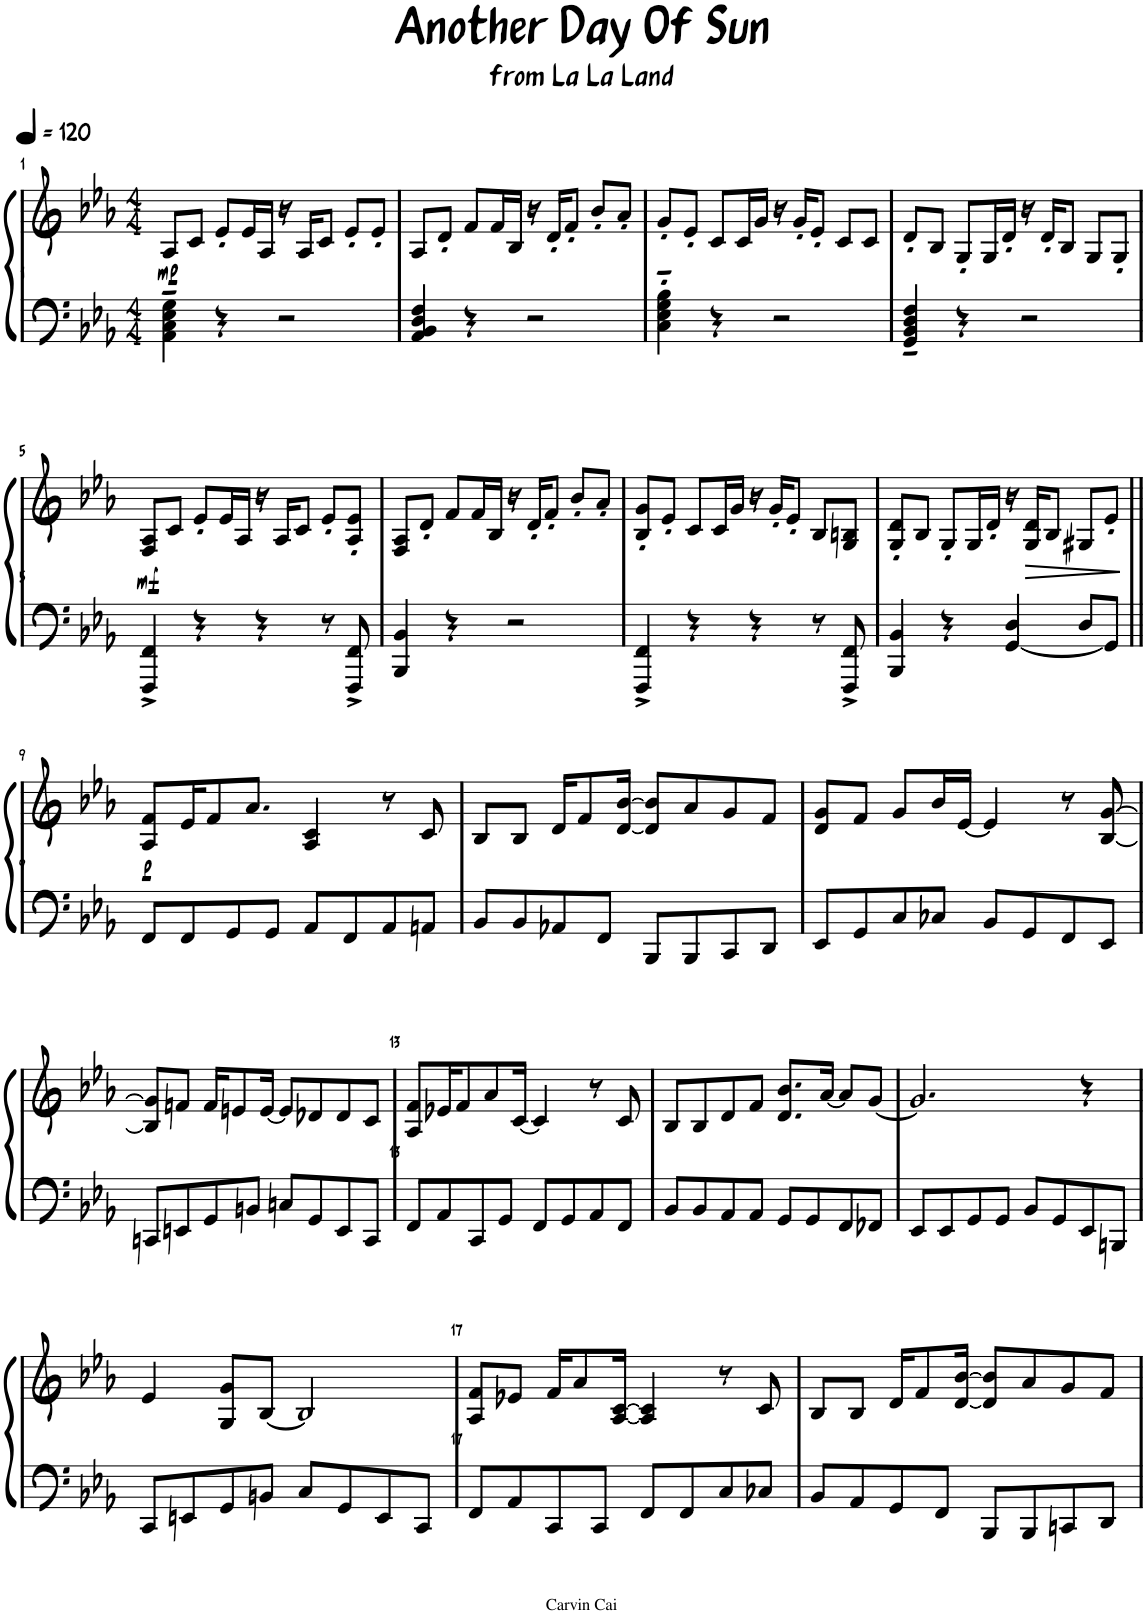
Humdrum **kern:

**kern	**kern	**dynam
*part1	*part1	*part1
*staff2	*staff1	*staff1/2
*I"Piano	*	*
*I'Pno.	*	*
*clefF4	*clefG2	*
*k[b-e-a-]	*k[b-e-a-]	*
*M4/4	*M4/4	*
*MM120	*MM120	*
=1	=1	=1
!	!	!LO:DY:b
4AA-\~ 4C\~ 4E-\~ 4G\~	8A-/L	mp
.	8c/J	.
4r	8e-'/L	.
.	16e-/L	.
.	16A-/JJ	.
2r	16r	.
.	16A-/KL	.
.	8c/J	.
.	8e-'/L	.
.	8e-'/J	.
=2	=2	=2
4AA-/ 4BB-/ 4D/ 4F/	8A-/L	.
.	8d'/J	.
4r	8f/L	.
.	16f/L	.
.	16B-/JJ	.
2r	16r	.
.	16d'/KL	.
.	8f'/J	.
.	8b-'/L	.
.	8a-'/J	.
=3	=3	=3
4C\'~ 4E-\'~ 4G\'~ 4B-\'~	8g'/L	.
.	8e-'/J	.
4r	8c/L	.
.	16c/L	.
.	16g/JJ	.
2r	16r	.
.	16g'/KL	.
.	8e-'/J	.
.	8c/L	.
.	8c/J	.
=4	=4	=4
4GG/~ 4BB-/~ 4D/~ 4F/~	8d'/L	.
.	8B-/J	.
4r	8G'/L	.
.	16G/L	.
.	16d'/JJ	.
2r	16r	.
.	16d'/KL	.
.	8B-/J	.
.	8G/L	.
.	8G'/J	.
!!LO:LB:g=z
=5	=5	=5
!	!	!LO:DY:b
4FFF/^ 4FF/^	8F/ 8A-/L	mf
.	8c/J	.
4r	8e-'/L	.
.	16e-/L	.
.	16A-/JJ	.
4r	16r	.
.	16A-/KL	.
.	8c/J	.
8r	8e-'/L	.
8FFF/^ 8FF/^	8A-/' 8e-/'J	.
=6	=6	=6
4BBB-/ 4BB-/	8F/ 8A-/L	.
.	8d'/J	.
4r	8f/L	.
.	16f/L	.
.	16B-/JJ	.
2r	16r	.
.	16d'/KL	.
.	8f'/J	.
.	8b-'/L	.
.	8a-'/J	.
=7	=7	=7
4FFF/^ 4FF/^	8B-/' 8g/'L	.
.	8e-'/J	.
4r	8c/L	.
.	16c/L	.
.	16g/JJ	.
4r	16r	.
.	16g'/KL	.
.	8e-'/J	.
8r	8B-/L	.
8FFF/^ 8FF/^	8G/ 8Bn/J	.
=8	=8	=8
4BBB-/ 4BB-/	8G/' 8d/'L	.
.	8B-/J	.
4r	8G'/L	.
.	16G/L	.
.	16d'/JJ	.
[4GG/ 4D/	16r	.
!	!	!LO:HP:b
.	16G/ 16d/KL	>
.	8B-/J	.
8D/L	8G#X/L	.
8GG/J]	8e-'/J	.
.	.	]
!!LO:LB:g=z
=9||	=9||	=9||
!	!	!LO:DY:b
8FF/L	8A-/ 8f/L	p
8FF/	16e-/K	.
.	8f/	.
8GG/	.	.
.	8.a-/J	.
8GG/J	.	.
8AA-/L	4A-/ 4c/	.
8FF/	.	.
8AA-/	8r	.
8AAn/J	8c/	.
=10	=10	=10
8BB-/L	8B-/L	.
8BB-/	8B-/J	.
8AA-X/	16d/KL	.
.	8f/	.
8FF/J	.	.
.	[16d/ [16b-/Jk	.
8BBB-/L	8d/] 8b-/]L	.
8BBB-/	8a-/	.
8CC/	8g/	.
8DD/J	8f/J	.
=11	=11	=11
8EE-/L	8d/ 8g/L	.
8GG/	8f/J	.
8C/	8g/L	.
8C-X/J	16b-/L	.
.	[16e-/JJ	.
8BB-/L	4e-/]	.
8GG/	.	.
8FF/	8r	.
8EE-/J	[8B-/ [8g/	.
!!LO:LB:g=z
=12	=12	=12
8CCn/L	8B-/] 8g/]L	.
8EEn/	8fn/J	.
8GG/	16f/KL	.
.	8en/	.
8BBn/J	.	.
.	[16e/Jk	.
8Cn/L	8e/L]	.
8GG/	8d-X/	.
8EE/	8d-/	.
8CC/J	8c/J	.
=13	=13	=13
8FF/L	8A-/ 8f/L	.
8AA-/	16e-X/K	.
.	8f/	.
8CC/	.	.
.	8a-/	.
8GG/J	.	.
.	[16c/Jk	.
8FF/L	4c/]	.
8GG/	.	.
8AA-/	8r	.
8FF/J	8c/	.
=14	=14	=14
8BB-/L	8B-/L	.
8BB-/	8B-/	.
8AA-/	8d/	.
8AA-/J	8f/J	.
8GG/L	8.d/ 8.b-/L	.
8GG/	.	.
.	[16a-/Jk	.
8FF/	8a-/L]	.
8FF-X/J	[8g/J	.
=15	=15	=15
8EE-/L	2.g/]	.
8EE-/	.	.
8GG/	.	.
8GG/J	.	.
8BB-/L	.	.
8GG/	.	.
8EE-/	4r	.
8BBBn/J	.	.
!!LO:LB:g=z
=16	=16	=16
8CC/L	4e-/	.
8EEn/	.	.
8GG/	8G/ 8g/L	.
8BBn/J	[8B-/J	.
8C/L	2B-/]	.
8GG/	.	.
8EE/	.	.
8CC/J	.	.
=17	=17	=17
8FF/L	8A-/ 8f/L	.
8AA-/	8e-X/J	.
8CC/	16f/KL	.
.	8a-/	.
8CC/J	.	.
.	[16A-/ [16c/Jk	.
8FF/L	4A-/] 4c/]	.
8FF/	.	.
8C/	8r	.
8C-X/J	8c/	.
=18	=18	=18
8BB-/L	8B-/L	.
8AA-/	8B-/J	.
8GG/	16d/KL	.
.	8f/	.
8FF/J	.	.
.	[16d/ [16b-/Jk	.
8BBB-/L	8d/] 8b-/]L	.
8BBB-/	8a-/	.
8CCn/	8g/	.
8DD/J	8f/J	.
=	=	=
*-	*-	*-
